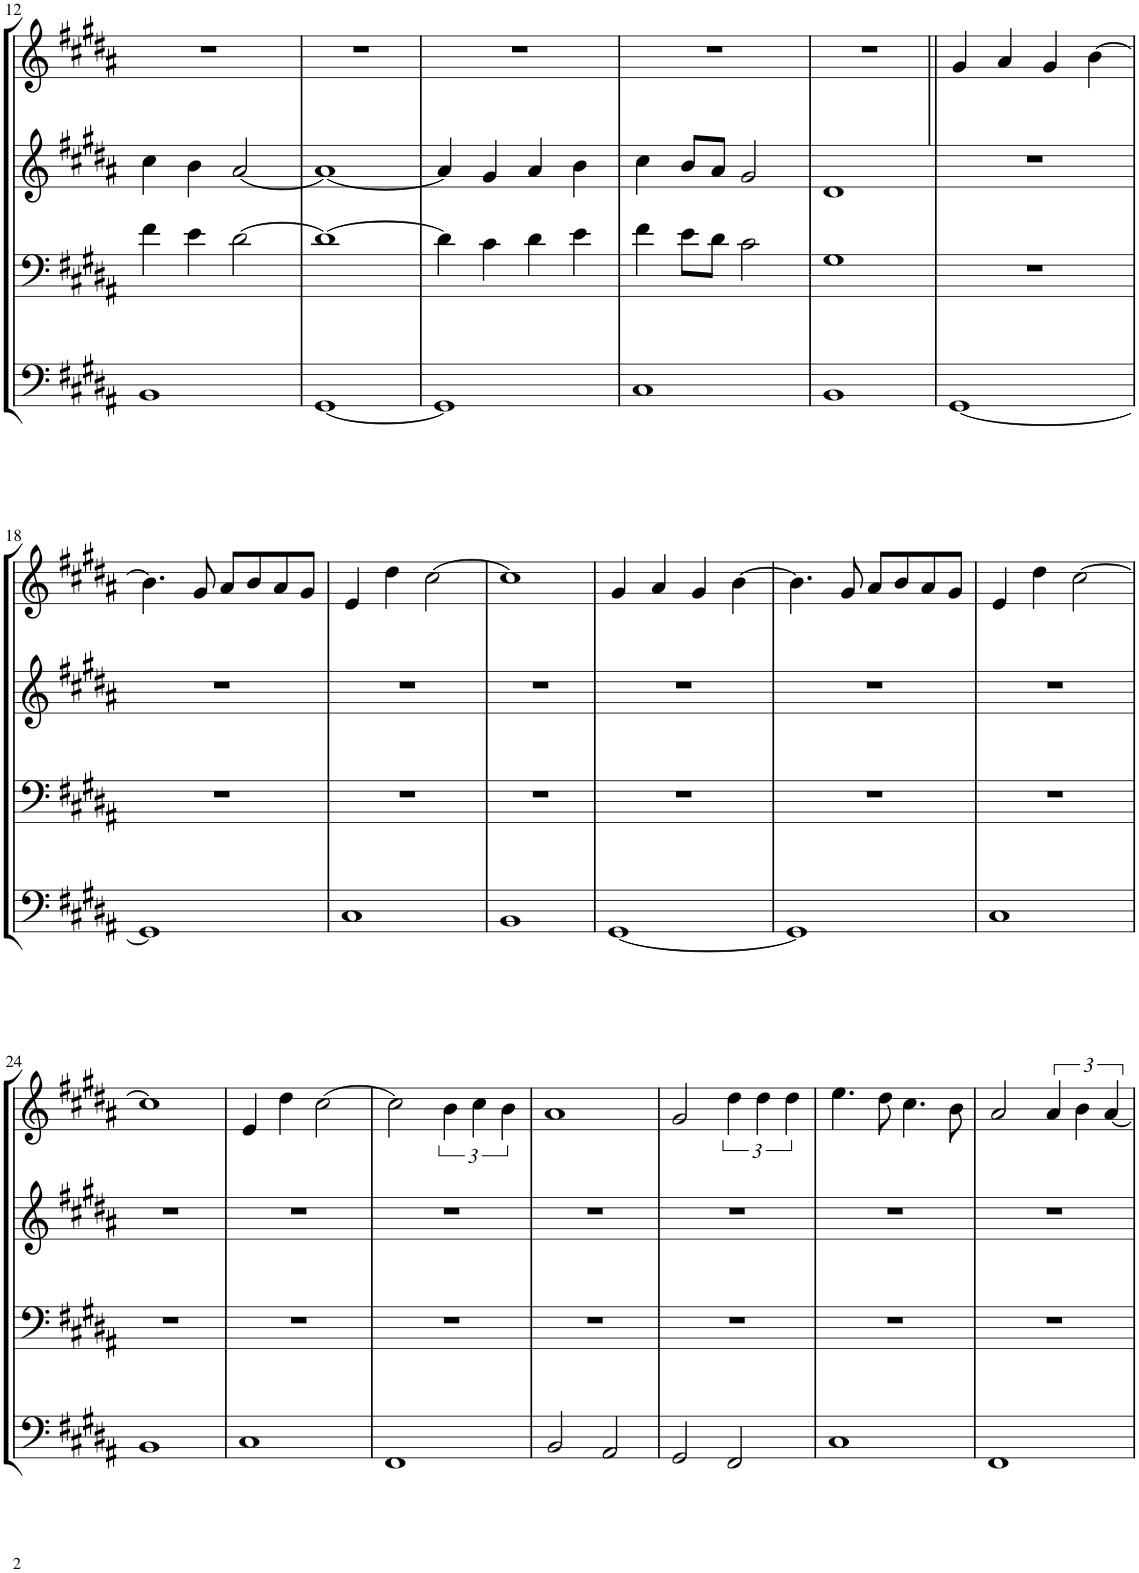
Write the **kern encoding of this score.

**kern	**kern	**kern	**kern
*part4	*part3	*part2	*part1
*staff4	*staff3	*staff2	*staff1
*I"Tuba	*I"Trombone	*I"Bb Trumpet 2	*I"Bb Trumpet 1
*I'Tba	*I'Trb	*I'Tpt	*I'Tpt
!!LO:PB:g=z
*clefF4	*clefF4	*clefG2	*clefG2
*	*	*ITrd1c2	*ITrd1c2
*k[f#c#g#d#a#]	*k[f#c#g#d#a#]	*k[f#c#g#d#a#]	*k[f#c#g#d#a#]
*M4/4	*M4/4	*M4/4	*M4/4
=12	=12	=12	=12
1BB	4f#\	4cc#\	1r
.	4e\	4b\	.
.	[2d#\	[2a#/	.
=13	=13	=13	=13
[1GG#	1d#_	1a#_	1r
=14	=14	=14	=14
1GG#]	4d#\]	4a#/]	1r
.	4c#\	4g#/	.
.	4d#\	4a#/	.
.	4e\	4b\	.
=15	=15	=15	=15
1C#	4f#\	4cc#\	1r
.	8e\L	8b/L	.
.	8d#\J	8a#/J	.
.	2c#\	2g#/	.
=16	=16	=16	=16
1BB	1G#	1d#	1r
=17||	=17||	=17||	=17||
[1GG#	1r	1r	4g#/
.	.	.	4a#/
.	.	.	4g#/
.	.	.	[4b\
!!LO:LB:g=z
=18	=18	=18	=18
1GG#]	1r	1r	4.b\]
.	.	.	8g#/
.	.	.	8a#/L
.	.	.	8b/
.	.	.	8a#/
.	.	.	8g#/J
=19	=19	=19	=19
1C#	1r	1r	4e/
.	.	.	4dd#\
.	.	.	[2cc#\
=20	=20	=20	=20
1BB	1r	1r	1cc#]
=21	=21	=21	=21
[1GG#	1r	1r	4g#/
.	.	.	4a#/
.	.	.	4g#/
.	.	.	[4b\
=22	=22	=22	=22
1GG#]	1r	1r	4.b\]
.	.	.	8g#/
.	.	.	8a#/L
.	.	.	8b/
.	.	.	8a#/
.	.	.	8g#/J
=23	=23	=23	=23
1C#	1r	1r	4e/
.	.	.	4dd#\
.	.	.	[2cc#\
!!LO:LB:g=z
=24	=24	=24	=24
1BB	1r	1r	1cc#]
=25	=25	=25	=25
1C#	1r	1r	4e/
.	.	.	4dd#\
.	.	.	[2cc#\
=26	=26	=26	=26
1FF#	1r	1r	2cc#\]
.	.	.	6b\
.	.	.	6cc#\
.	.	.	6b\
=27	=27	=27	=27
2BB/	1r	1r	1a#
2AA#/	.	.	.
=28	=28	=28	=28
2GG#/	1r	1r	2g#/
2FF#/	.	.	6dd#\
.	.	.	6dd#\
.	.	.	6dd#\
=29	=29	=29	=29
1C#	1r	1r	4.ee\
.	.	.	8dd#\
.	.	.	4.cc#\
.	.	.	8b\
=30	=30	=30	=30
1FF#	1r	1r	2a#/
.	.	.	6a#/
.	.	.	6b\
.	.	.	[6a#/
=	=	=	=
*-	*-	*-	*-
